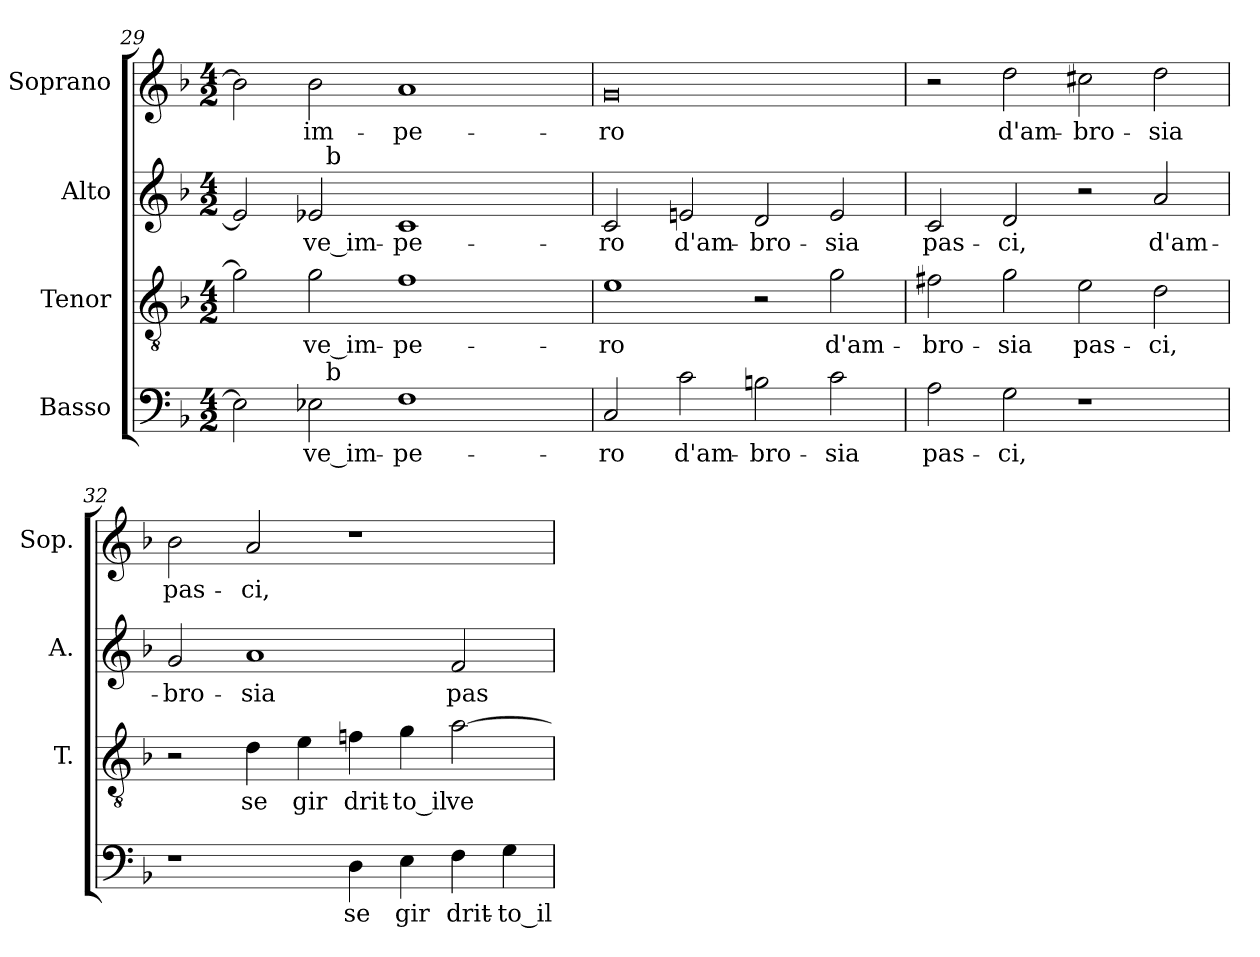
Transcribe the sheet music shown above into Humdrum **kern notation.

**kern	**text	**kern	**text	**kern	**text	**kern	**text
*part4	*part4	*part3	*part3	*part2	*part2	*part1	*part1
*staff4	*staff4	*staff3	*staff3	*staff2	*staff2	*staff1	*staff1
*I"Basso	*	*I"Tenor	*	*I"Alto	*	*I"Soprano	*
*	*	*I'T.	*	*I'A.	*	*I'Sop.	*
*clefF4	*	*clefGv2	*	*clefG2	*	*clefG2	*
*	*	*ITrd7c12	*	*	*	*	*
*k[b-]	*	*k[b-]	*	*k[b-]	*	*k[b-]	*
*F:	*	*F:	*	*F:	*	*F:	*
*M4/2	*	*M4/2	*	*M4/2	*	*M4/2	*
=29	=29	=29	=29	=29	=29	=29	=29
*^	*	*	*	*^	*	*	*
2E-i\]	2ryy	.	2Gi\]	.	2e-i/]	2ryy	.	2b-i\]	.
!	!	!LO:LY:b:color=#000000	!	!	!	!	!	!	!
!	!	!	!	!LO:LY:b:color=#000000	!	!	!	!	!
!	!	!	!	!	!	!	!LO:LY:b:color=#000000	!	!
!	!	!	!	!	!	!	!	!	!LO:LY:b:color=#000000
2E-i\	32ryy	-ve_im-	2Gi\	-ve_im-	2e-i/	32ryy	-ve_im-	2b-i\	im-
.	256ryy	.	.	.	.	256ryy	.	.	.
!	!	!	!	!	!	!LO:TX:a:t=b	!	!	!
!	!LO:TX:a:t=b	!	!	!	!	!	!	!	!
.	1ryy	.	.	.	.	1ryy	.	.	.
!	!	!LO:LY:b:color=#000000	!	!	!	!	!	!	!
!	!	!	!	!LO:LY:b:color=#000000	!	!	!	!	!
!	!	!	!	!	!	!	!LO:LY:b:color=#000000	!	!
!	!	!	!	!	!	!	!	!	!LO:LY:b:color=#000000
1Fi	.	-pe-	1Fi	-pe-	1ci	.	-pe-	1ai	-pe-
.	4ryy	.	.	.	.	4ryy	.	.	.
.	8ryy	.	.	.	.	8ryy	.	.	.
.	16ryy	.	.	.	.	16ryy	.	.	.
.	64..ryy	.	.	.	.	64..ryy	.	.	.
*v	*v	*	*	*	*v	*v	*	*	*
=30	=30	=30	=30	=30	=30	=30	=30
*^	*	*	*	*^	*	*	*
!	!	!LO:LY:b:color=#000000	!	!	!	!	!	!	!
*v	*v	*	*	*	*v	*v	*	*	*
*^	*	*	*	*^	*	*	*
!	!	!	!	!LO:LY:b:color=#000000	!	!	!	!	!
*v	*v	*	*	*	*v	*v	*	*	*
*^	*	*	*	*^	*	*	*
!	!	!	!	!	!	!	!LO:LY:b:color=#000000	!	!
*v	*v	*	*	*	*v	*v	*	*	*
*^	*	*	*	*^	*	*	*
!	!	!	!	!	!	!	!	!	!LO:LY:b:color=#000000
*v	*v	*	*	*	*v	*v	*	*	*
2Ci/	-ro	1Ei	-ro	2ci/	-ro	0gi	-ro
!	!LO:LY:b:color=#000000	!	!	!	!	!	!
!	!	!	!	!	!LO:LY:b:color=#000000	!	!
2ci\	d'am-	.	.	2eni/	d'am-	.	.
!	!LO:LY:b:color=#000000	!	!	!	!	!	!
!	!	!	!	!	!LO:LY:b:color=#000000	!	!
2Bni\	-bro-	2r	.	2di/	-bro-	.	.
!	!LO:LY:b:color=#000000	!	!	!	!	!	!
!	!	!	!LO:LY:b:color=#000000	!	!	!	!
!	!	!	!	!	!LO:LY:b:color=#000000	!	!
2ci\	-sia	2Gi\	d'am-	2ei/	-sia	.	.
=31	=31	=31	=31	=31	=31	=31	=31
!	!LO:LY:b:color=#000000	!	!	!	!	!	!
!	!	!	!LO:LY:b:color=#000000	!	!	!	!
!	!	!	!	!	!LO:LY:b:color=#000000	!	!
2Ai\	pas-	2F#Xi\	-bro-	2ci/	pas-	2r	.
!	!LO:LY:b:color=#000000	!	!	!	!	!	!
!	!	!	!LO:LY:b:color=#000000	!	!	!	!
!	!	!	!	!	!LO:LY:b:color=#000000	!	!
!	!	!	!	!	!	!	!LO:LY:b:color=#000000
2Gi\	-ci,	2Gi\	-sia	2di/	-ci,	2ddi\	d'am-
!	!	!	!LO:LY:b:color=#000000	!	!	!	!
!	!	!	!	!	!	!	!LO:LY:b:color=#000000
1r	.	2Ei\	pas-	2r	.	2cc#Xi\	-bro-
!	!	!	!LO:LY:b:color=#000000	!	!	!	!
!	!	!	!	!	!LO:LY:b:color=#000000	!	!
!	!	!	!	!	!	!	!LO:LY:b:color=#000000
.	.	2Di\	-ci,	2ai/	d'am-	2ddi\	-sia
!!LO:LB:g=z
=32	=32	=32	=32	=32	=32	=32	=32
!	!	!	!	!	!LO:LY:b:color=#000000	!	!
!	!	!	!	!	!	!	!LO:LY:b:color=#000000
1r	.	2r	.	2gi/	-bro-	2b-i\	pas-
!	!	!	!LO:LY:b:color=#000000	!	!	!	!
!	!	!	!	!	!LO:LY:b:color=#000000	!	!
!	!	!	!	!	!	!	!LO:LY:b:color=#000000
.	.	4Di\	se	1ai	-sia	2ai/	-ci,
!	!	!	!LO:LY:b:color=#000000	!	!	!	!
.	.	4Ei\	gir	.	.	.	.
!	!LO:LY:b:color=#000000	!	!	!	!	!	!
!	!	!	!LO:LY:b:color=#000000	!	!	!	!
4Di\	se	4Fni\	drit-	.	.	1r	.
!	!LO:LY:b:color=#000000	!	!	!	!	!	!
!	!	!	!LO:LY:b:color=#000000	!	!	!	!
4Ei\	gir	4Gi\	-to_il	.	.	.	.
!	!LO:LY:b:color=#000000	!	!	!	!	!	!
!	!	!	!LO:LY:b:color=#000000	!	!	!	!
!	!	!	!	!	!LO:LY:b:color=#000000	!	!
4Fi\	drit-	[>2Ai\	ve-	2fi/	pas-	.	.
!	!LO:LY:b:color=#000000	!	!	!	!	!	!
4Gi\	-to_il	.	.	.	.	.	.
=	=	=	=	=	=	=	=
*-	*-	*-	*-	*-	*-	*-	*-
